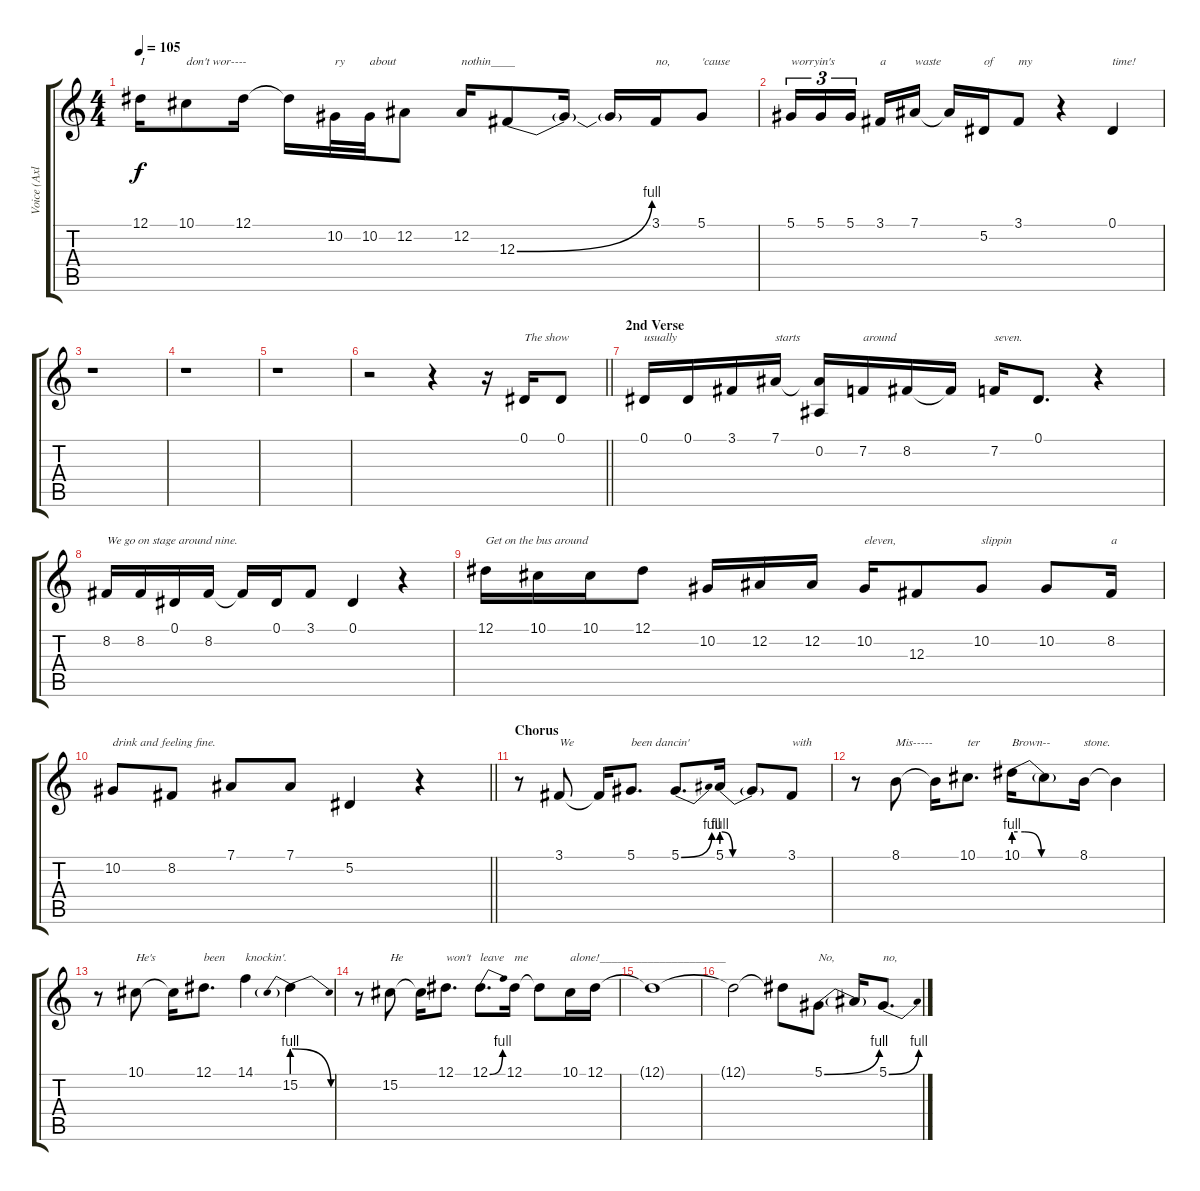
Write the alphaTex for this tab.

\track ("Voice (Axl)" "Voice (Axl") {instrument lead2sawtooth}
\staff {score tabs}
\tuning (Eb4 Bb3 Gb3 Db3 Ab2 Eb2) {hide}
\ts (4 4)
\tempo 105
\clef g2
\ks c
12.1.16{txt "I" dy f} 10.1.8{txt "don't wor----"} 12.1.16 12.1{t}.16 10.2.32{txt "ry"} 10.2.32{txt "about"} 12.2.8 12.2.16{txt "nothin____"} 12.3{be (bend 0 0 60 4)}.8 12.3{t}.16 12.3{t}.16 3.1.16{txt "no,"} 5.1.8{txt "'cause"} |
5.1.16{tu (3 2) txt "worryin's"} 5.1.16{tu (3 2)} 5.1.16{tu (3 2) beam splitsecondary} 3.1.16{txt "a"} 7.1.16{txt "waste"} 7.1{t}.16 5.2.16{txt "of"} 3.1.8{txt "my"} r.4 0.1.4{txt "time!"} |
r.1 |
r.1 |
r.1 |
\barLineRight lightlight
r.2 r.4 r.16 0.1.16{txt "The show"} 0.1.8 |
\section ("" "2nd Verse")
0.1.16{txt "usually"} 0.1.16 3.1.16 7.1.16{txt "starts"} (7.1{t} 0.2).16 7.2.16{txt "around"} 8.2.16 8.2{t}.16 7.2.16{txt "seven."} 0.1.8{d} r.4 |
8.2.16{txt "We go on stage around nine."} 8.2.16 0.1.16 8.2.16 8.2{t}.16 0.1.16 3.1.8 0.1.4 r.4 |
12.1.16{txt "Get on the bus around"} 10.1.16 10.1.16 12.1.8 10.2.16 12.2.16 12.2.16 10.2.16{txt "eleven,"} 12.3.8 10.2.8{txt "slippin"} 10.2.8 8.2.16{txt "a"} |
\barLineRight lightlight
10.2.8{txt "drink and feeling fine."} 8.2.8 7.1.8 7.1.8 5.2.4 r.4 |
\section ("" "Chorus")
r.8 3.1.8{txt "We"} 3.1{t}.16 5.1.8{d txt "been dancin'"} 5.1{be (bend 0 0 60 4)}.8{d} 5.1{be (custom 0 4 10 0 15 0 40 0 60 0)}.16 5.1{t}.8 3.1.8{txt "with"} |
r.8 8.1.8{txt "Mis-----"} 8.1{t}.16 10.1.8{d txt "ter"} 10.1{be (custom 0 4 10 4 25 0 30 0 40 0 60 0)}.16{txt "Brown--"} 10.1{t}.8 8.1.16{txt "stone."} 8.1{t}.4 |
r.8 10.1.8{txt "He's"} 10.1{t}.16 12.1.8{d txt "been"} 14.1.4{txt "knockin'."} 15.2{be (prebendrelease 0 4 60 0)}.4 |
r.8 15.2.8{txt "He"} 15.2{t}.16 12.1.8{d txt "won't"} 12.1{be (bend 0 0 60 4)}.8{d txt "leave"} 12.1.16{txt "me"} 12.1{t}.8 10.1.16{txt "alone!_____________________"} 12.1.16 |
12.1{t}.1 |
12.1{t}.2 12.1{t}.8 5.1{be (bend 0 0 60 4)}.8{txt "No,"} 5.1{t}.16 5.1{be (bend 0 0 60 4)}.8{d txt "no,"}
